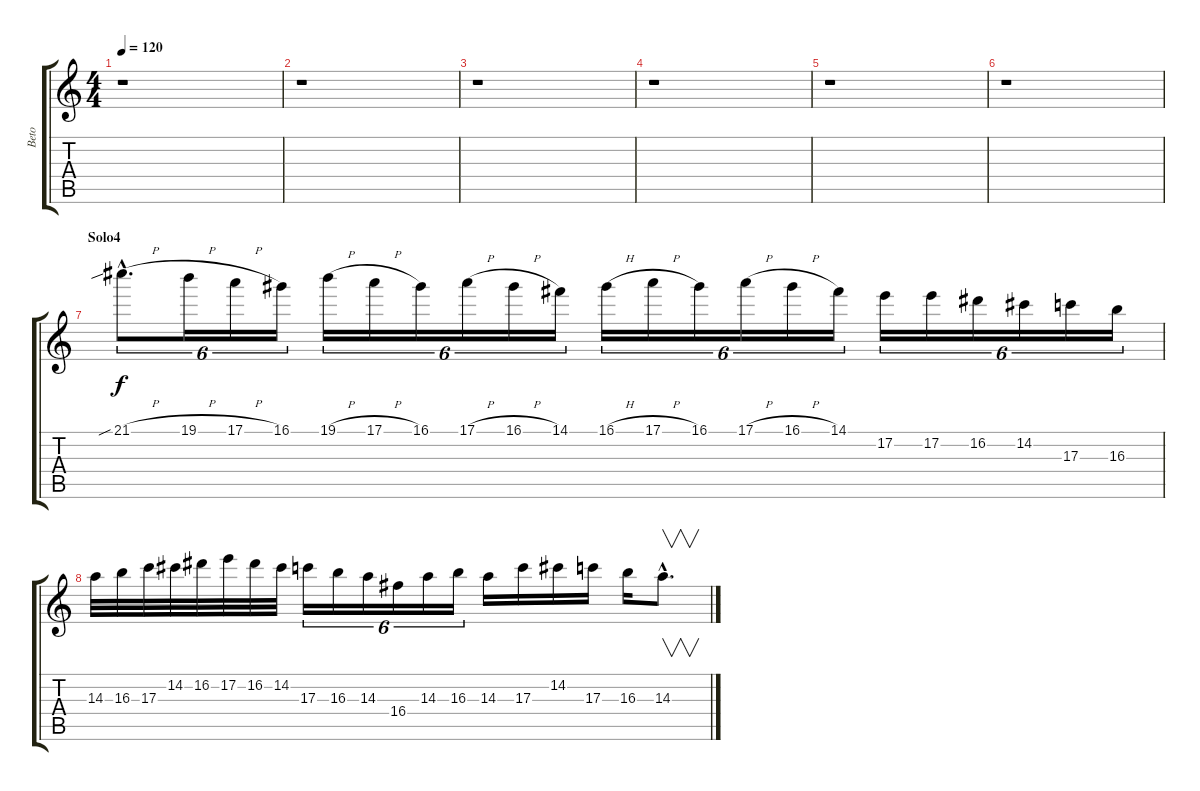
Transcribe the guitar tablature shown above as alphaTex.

\track ("Beto" "Beto") {instrument overdrivenguitar}
\staff {score tabs}
\tuning (E4 B3 G3 D3 A2 E2) {hide}
\ts (4 4)
\tempo 120
\clef g2
\ks c
r.1{dy f} |
r.1 |
r.1 |
r.1 |
r.1 |
r.1 |
\section ("" "Solo4")
21.1{sib h hac}.8{d tu (6 4)} 19.1{h}.16{tu (6 4)} 17.1{h}.16{tu (6 4)} 16.1.16{tu (6 4)} 19.1{h}.16{tu (6 4)} 17.1{h}.16{tu (6 4)} 16.1.16{tu (6 4)} 17.1{h}.16{tu (6 4)} 16.1{h}.16{tu (6 4)} 14.1.16{tu (6 4)} 16.1{h}.16{tu (6 4)} 17.1{h}.16{tu (6 4)} 16.1.16{tu (6 4)} 17.1{h}.16{tu (6 4)} 16.1{h}.16{tu (6 4)} 14.1.16{tu (6 4)} 17.2.16{tu (6 4)} 17.2.16{tu (6 4)} 16.2.16{tu (6 4)} 14.2.16{tu (6 4)} 17.3.16{tu (6 4)} 16.3.16{tu (6 4)} |
14.3.32 16.3.32 17.3.32 14.2.32 16.2.32 17.2.32 16.2.32 14.2.32 17.3.16{tu (6 4)} 16.3.16{tu (6 4)} 14.3.16{tu (6 4)} 16.4.16{tu (6 4)} 14.3.16{tu (6 4)} 16.3.16{tu (6 4)} 14.3.16 17.3.16 14.2.16 17.3.16 16.3.16 14.3{hac}.8{v d}
